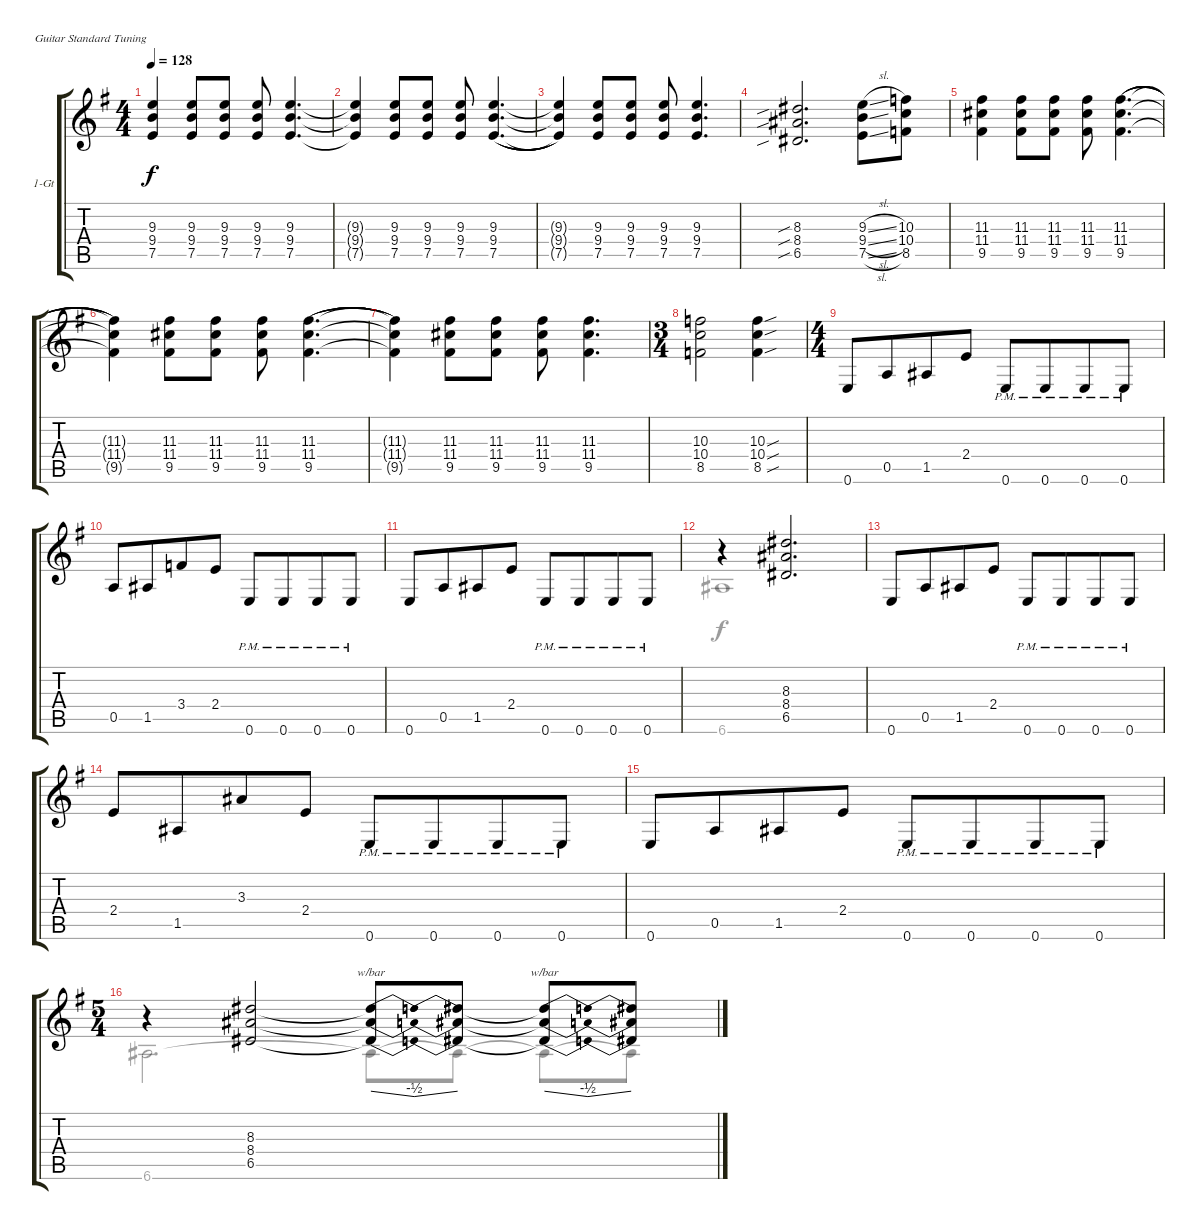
\bracketExtendMode groupsimilarinstruments
\firstSystemTrackNameOrientation horizontal
\otherSystemsTrackNameOrientation horizontal
\track ("1-Gt" "1-Gt") {instrument distortionguitar}
\staff {score tabs}
\tuning (E4 B3 G3 D3 A2 E2)
\voice
\ts (4 4)
\tempo 128
\clef g2
\scale
1.05549
\ks g
(7.5{t} 9.4{t} 9.3{t}).4{dy f} (7.5 9.4 9.3).8 (7.5 9.4 9.3).8 (7.5 9.4 9.3).8 (7.5 9.4 9.3).4{d} |
\scale
0.944515 (7.5{t} 9.4{t} 9.3{t}).4 (7.5 9.4 9.3).8 (7.5 9.4 9.3).8 (7.5 9.4 9.3).8 (7.5 9.4 9.3).4{d legatoorigin} |
\scale
1.05549 (7.5{t} 9.4{t} 9.3{t}).4 (7.5 9.4 9.3).8 (7.5 9.4 9.3).8 (7.5 9.4 9.3).8 (7.5 9.4 9.3).4{d} |
\scale
0.944515 (8.4{sib} 6.5{sib} 8.3{sib}).2{d} (9.4{sl} 7.5{sl} 9.3{sl}).8 (10.4 8.5 10.3).8 |
\scale
1.05549 (9.5 11.4 11.3).4 (9.5 11.4 11.3).8 (9.5 11.4 11.3).8 (9.5 11.4 11.3).8 (9.5 11.4 11.3).4{d legatoorigin} |
\scale
0.944515 (9.5{t} 11.4{t} 11.3{t}).4 (9.5 11.4 11.3).8 (9.5 11.4 11.3).8 (9.5 11.4 11.3).8 (9.5 11.4 11.3).4{d legatoorigin} |
\scale
1.05549 (9.5{t} 11.4{t} 11.3{t}).4 (9.5 11.4 11.3).8 (9.5 11.4 11.3).8 (9.5 11.4 11.3).8 (9.5 11.4 11.3).4{d} |
\ts (3 4)
\beaming (8 4 4 6)
\scale
0.944515 (8.5 10.4 10.3).2 (8.5{sou} 10.4{sou} 10.3{sou}).4 |
\ts (4 4)
\beaming (8 4 4 6)
\scale
1.08575 0.6.8 0.5.8 1.5.8 2.4.8 0.6{pm}.8 0.6{pm}.8 0.6{pm}.8 0.6{pm}.8 |
\scale
0.91425 0.5.8 1.5.8 3.4.8 2.4.8 0.6{pm}.8 0.6{pm}.8 0.6{pm}.8 0.6{pm}.8 |
\scale
1.05549 0.6.8 0.5.8 1.5.8 2.4.8 0.6{pm}.8 0.6{pm}.8 0.6{pm}.8 0.6{pm}.8 |
\scale
0.944515 r.4 (8.3 8.4 6.5).2{d} |
\scale
1.05549 0.6.8 0.5.8 1.5.8 2.4.8 0.6{pm}.8 0.6{pm}.8 0.6{pm}.8 0.6{pm}.8 |
\scale
0.944515 2.4.8 1.5.8 3.3.8 2.4.8 0.6{pm}.8 0.6{pm}.8 0.6{pm}.8 0.6{pm}.8 |
\scale
1.05549 0.6.8 0.5.8 1.5.8 2.4.8 0.6{pm}.8 0.6{pm}.8 0.6{pm}.8 0.6{pm}.8 |
\ts (5 4)
\beaming (8 4 4 6)
\scale
0.944515 r.4 (8.3 8.4 6.5).2 (8.3{t} 8.4{t} 6.5{t}).8{tbe (dip default 0 0 15 -2 59.4 0)} (8.3{t} 8.4{t} 6.5{t}).8 (8.3{t} 8.4{t} 6.5{t}).8{tbe (dip default 0 0 15 -2 30 0)} (8.3{t} 8.4{t} 6.5{t}).8
\voice
\clef g2
\ottava regular
\simile none
\scale
1.05549
\ks g
|
\scale
0.944515 |
\scale
1.05549 |
\scale
0.944515 |
\scale
1.05549 |
\scale
0.944515 |
\scale
1.05549 |
\scale
0.944515 |
\scale
1.08575 |
\scale
0.91425 |
\scale
1.05549 |
\scale
0.944515 6.6.1 |
\scale
1.05549 |
\scale
0.944515 |
\scale
1.05549 |
\scale
0.944515 6.6.2{d} 6.6{t}.8 6.6{t}.8 6.6{t}.8 6.6{t}.8
